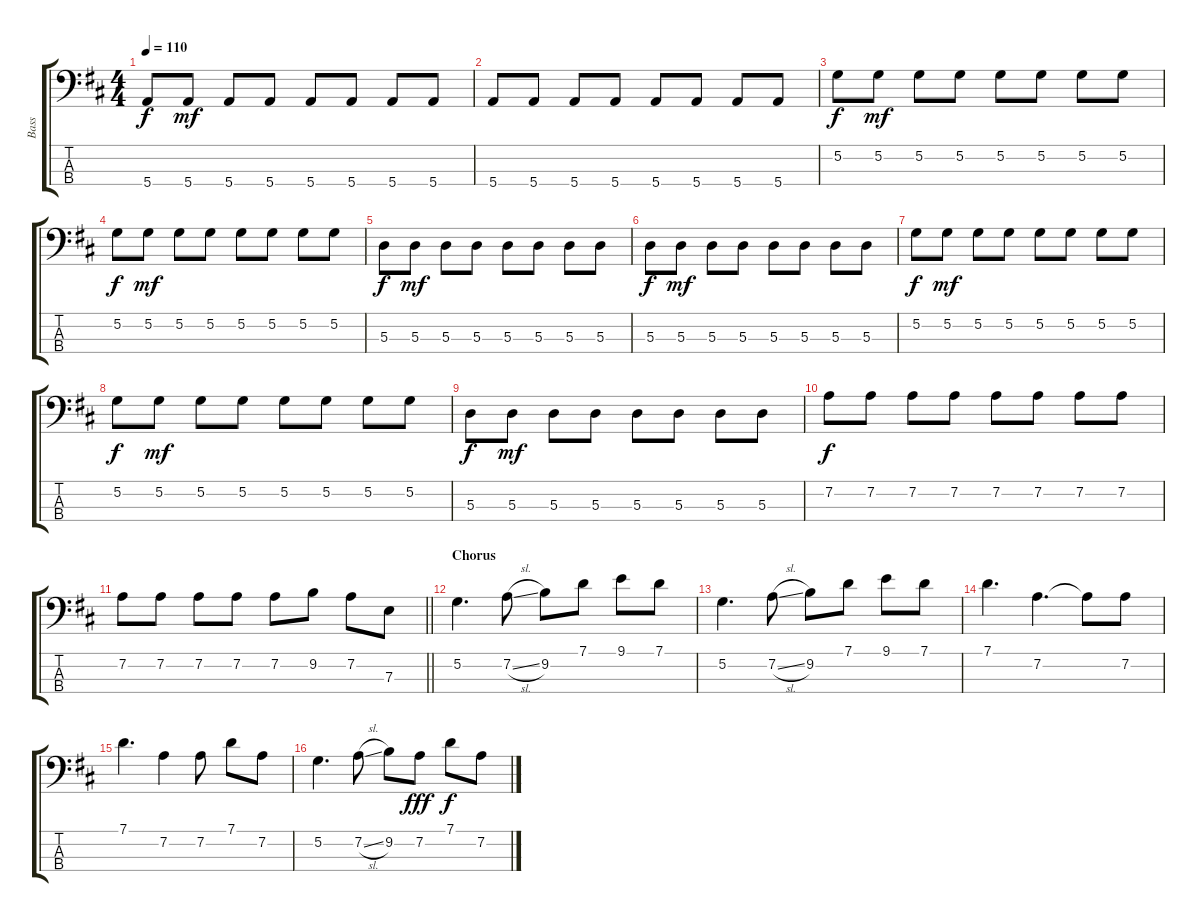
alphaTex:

\track ("Bass" "Bass") {instrument electricbassfinger}
\staff {score tabs}
\tuning (G2 D2 A1 E1) {hide}
\ts (4 4)
\tempo 110
\clef f4
\ks d
5.4.8{dy f} 5.4.8{dy mf} 5.4.8 5.4.8 5.4.8 5.4.8 5.4.8 5.4.8 |
5.4.8 5.4.8 5.4.8 5.4.8 5.4.8 5.4.8 5.4.8 5.4.8 |
5.2.8{dy f} 5.2.8{dy mf} 5.2.8 5.2.8 5.2.8 5.2.8 5.2.8 5.2.8 |
5.2.8{dy f} 5.2.8{dy mf} 5.2.8 5.2.8 5.2.8 5.2.8 5.2.8 5.2.8 |
5.3.8{dy f} 5.3.8{dy mf} 5.3.8 5.3.8 5.3.8 5.3.8 5.3.8 5.3.8 |
5.3.8{dy f} 5.3.8{dy mf} 5.3.8 5.3.8 5.3.8 5.3.8 5.3.8 5.3.8 |
5.2.8{dy f} 5.2.8{dy mf} 5.2.8 5.2.8 5.2.8 5.2.8 5.2.8 5.2.8 |
5.2.8{dy f} 5.2.8{dy mf} 5.2.8 5.2.8 5.2.8 5.2.8 5.2.8 5.2.8 |
5.3.8{dy f} 5.3.8{dy mf} 5.3.8 5.3.8 5.3.8 5.3.8 5.3.8 5.3.8 |
7.2.8{dy f} 7.2.8 7.2.8 7.2.8 7.2.8 7.2.8 7.2.8 7.2.8 |
\barLineRight lightlight
7.2.8 7.2.8 7.2.8 7.2.8 7.2.8 9.2.8 7.2.8 7.3.8 |
\section ("" "Chorus")
5.2.4{d} 7.2{sl}.8 9.2.8 7.1.8 9.1.8 7.1.8 |
5.2.4{d} 7.2{sl}.8 9.2.8 7.1.8 9.1.8 7.1.8 |
7.1.4{d} 7.2.4{d} 7.2{t}.8 7.2.8 |
7.1.4{d} 7.2.4 7.2.8 7.1.8 7.2.8 |
5.2.4{d} 7.2{sl}.8 9.2.8 7.2.8{dy fff} 7.1.8{dy f} 7.2.8
